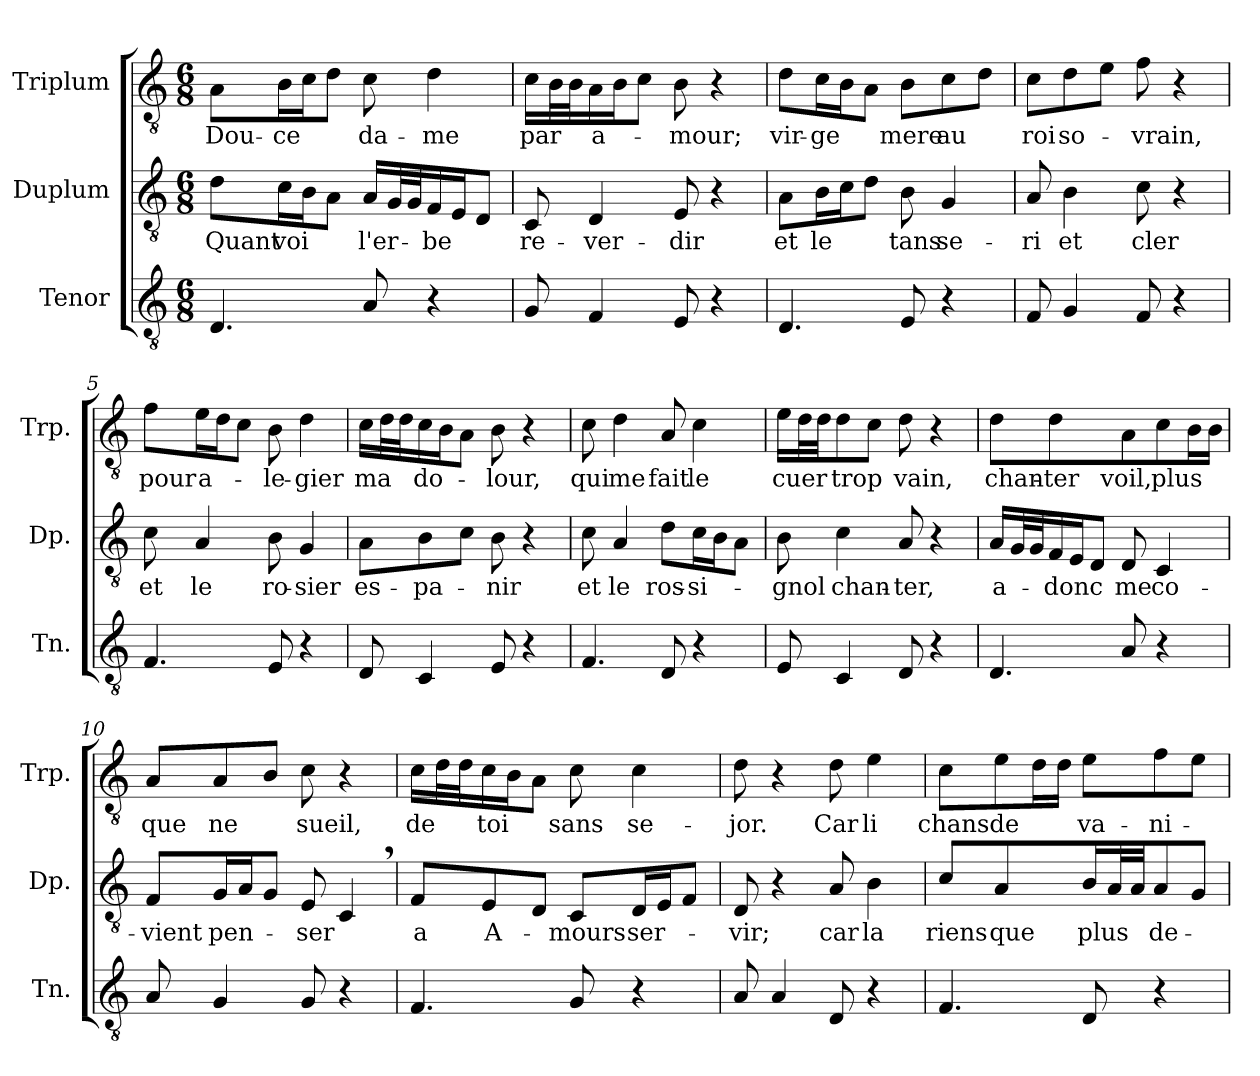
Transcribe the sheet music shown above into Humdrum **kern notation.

**kern	**kern	**text	**kern	**text
*part3	*part2	*part2	*part1	*part1
*staff3	*staff2	*staff2	*staff1	*staff1
*I"Tenor	*I"Duplum	*	*I"Triplum	*
*I'Tn.	*I'Dp.	*	*I'Trp.	*
*clefGv2	*clefGv2	*	*clefGv2	*
*k[]	*k[]	*	*k[]	*
*M6/8	*M6/8	*	*M6/8	*
=1	=1	=1	=1	=1
!	!	!LO:LY:b	!	!LO:LY:b
4.D/	8d\L	Quant	8A\L	Dou-
!	!	!LO:LY:b	!	!LO:LY:b
.	16c\L	voi	16B\L	-ce
.	16B\J	.	16c\J	.
.	8A\J	.	8d\J	.
!	!	!LO:LY:b	!	!LO:LY:b
8A/	16A/LL	l'er-	8c\	da-
*	*tremolo	*	*	*
.	32G/	.	.	.
.	32G/	.	.	.
*	*Xtremolo	*	*	*
!	!	!LO:LY:b	!	!LO:LY:b
4r	16F/	-be	4d\	-me
.	16E/J	.	.	.
.	8D/J	.	.	.
=2	=2	=2	=2	=2
!	!	!LO:LY:b	!	!LO:LY:b
8G/	8C/	re-	16c\LL	par
*	*	*	*tremolo	*
.	.	.	32B\	.
.	.	.	32B\	.
*	*	*	*Xtremolo	*
!	!	!LO:LY:b	!	!LO:LY:b
4F/	4D/	-ver-	16A\	a-
.	.	.	16B\J	.
.	.	.	8c\J	.
!	!	!LO:LY:b	!	!LO:LY:b
8E/	8E/	-dir	8B\	-mour;
4r	4r	.	4r	.
=3	=3	=3	=3	=3
!	!	!LO:LY:b	!	!LO:LY:b
4.D/	8A\L	et	8d\L	vir-
!	!	!LO:LY:b	!	!LO:LY:b
.	16B\L	le	16c\L	-ge
.	16c\J	.	16B\J	.
.	8d\J	.	8A\J	.
!	!	!LO:LY:b	!	!LO:LY:b
8E/	8B\	tans	8B\L	mere
!	!	!LO:LY:b	!	!LO:LY:b
4r	4G/	se-	8c\	au
.	.	.	8d\J	.
=4	=4	=4	=4	=4
!	!	!LO:LY:b	!	!LO:LY:b
8F/	8A/	-ri	8c\L	roi
!	!	!LO:LY:b	!	!LO:LY:b
4G/	4B\	et	8d\	so-
.	.	.	8e\J	.
!	!	!LO:LY:b	!	!LO:LY:b
8F/	8c\	cler	8f\	-vrain,
4r	4r	.	4r	.
=5	=5	=5	=5	=5
!	!	!LO:LY:b	!	!LO:LY:b
4.F/	8c\	et	8f\L	pour
!	!	!LO:LY:b	!	!LO:LY:b
.	4A/	le	16e\L	a-
.	.	.	16d\J	.
.	.	.	8c\J	.
!	!	!LO:LY:b	!	!LO:LY:b
8E/	8B\	ro-	8B\	-le-
!	!	!LO:LY:b	!	!LO:LY:b
4r	4G/	-sier	4d\	-gier
!!LO:LB:g=z
=6	=6	=6	=6	=6
!	!	!LO:LY:b	!	!LO:LY:b
8D/	8A\L	es-	16c\LL	ma
*	*	*	*tremolo	*
.	.	.	32d\	.
.	.	.	32d\	.
*	*	*	*Xtremolo	*
!	!	!LO:LY:b	!	!LO:LY:b
4C/	8B\	-pa-	16c\	do-
.	.	.	16B\J	.
.	8c\J	.	8A\J	.
!	!	!LO:LY:b	!	!LO:LY:b
8E/	8B\	-nir	8B\	-lour,
4r	4r	.	4r	.
=7	=7	=7	=7	=7
!	!	!LO:LY:b	!	!LO:LY:b
4.F/	8c\	et	8c\	qui
!	!	!LO:LY:b	!	!LO:LY:b
.	4A/	le	4d\	me
!	!	!LO:LY:b	!	!LO:LY:b
8D/	8d\L	ros-	8A/	fait
!	!	!LO:LY:b	!	!LO:LY:b
4r	16c\L	-si-	4c\	le
.	16B\J	.	.	.
.	8A\J	.	.	.
=8	=8	=8	=8	=8
!	!	!LO:LY:b	!	!LO:LY:b
8E/	8B\	-gnol	16e\LL	cuer
*	*	*	*tremolo	*
.	.	.	32d\	.
.	.	.	32d\JJJ	.
*	*	*	*Xtremolo	*
!	!	!LO:LY:b	!	!LO:LY:b
4C/	4c\	chan-	8d\	trop
.	.	.	8c\J	.
!	!	!LO:LY:b	!	!LO:LY:b
8D/	8A/	-ter,	8d\	vain,
4r	4r	.	4r	.
=9	=9	=9	=9	=9
!	!	!LO:LY:b	!	!LO:LY:b
4.D/	16A/LL	a-	8d\	chan-
*	*tremolo	*	*	*
.	32G/	.	.	.
.	32G/	.	.	.
*	*Xtremolo	*	*	*
!	!	!LO:LY:b	!	!LO:LY:b
.	16F/	-donc	4d\	-ter
.	16E/J	.	.	.
.	8D/J	.	.	.
!	!	!LO:LY:b	!	!LO:LY:b
8A/	8D/	me	8A\L	voil,
!	!	!LO:LY:b	!	!LO:LY:b
4r	4C/	co-	8c\	plus
*	*	*	*tremolo	*
.	.	.	16B\	.
.	.	.	16B\JJ	.
*	*	*	*Xtremolo	*
=10	=10	=10	=10	=10
!	!	!LO:LY:b	!	!LO:LY:b
8A/	8F/L	-vient	8A/L	que
!	!	!LO:LY:b	!	!LO:LY:b
4G/	16G/L	pen-	8A/	ne
.	16A/J	.	.	.
.	8G/J	.	8B/J	.
!	!	!LO:LY:b	!	!LO:LY:b
8G/	8E/	-ser	8c\	sueil,
4r	4C,/	.	4r	.
!!LO:LB:g=z
=11	=11	=11	=11	=11
!	!	!LO:LY:b	!	!LO:LY:b
4.F/	8F/L	a	16c\LL	de
*	*	*	*tremolo	*
.	.	.	32d\	.
.	.	.	32d\	.
*	*	*	*Xtremolo	*
!	!	!LO:LY:b	!	!LO:LY:b
.	8E/	A-	16c\	toi
.	.	.	16B\J	.
.	8D/J	.	8A\J	.
!	!	!LO:LY:b	!	!LO:LY:b
8G/	8C/L	-mours	8c\	sans
!	!	!LO:LY:b	!	!LO:LY:b
4r	16D/L	ser-	4c\	se-
.	16E/J	.	.	.
.	8F/J	.	.	.
=12	=12	=12	=12	=12
!	!	!LO:LY:b	!	!LO:LY:b
8A/	8D/	-vir;	8d\	-jor.
4A/	4r	.	4r	.
!	!	!LO:LY:b	!	!LO:LY:b
8D/	8A/	car	8d\	Car
!	!	!LO:LY:b	!	!LO:LY:b
4r	4B\	la	4e\	li
=13	=13	=13	=13	=13
!	!	!LO:LY:b	!	!LO:LY:b
4.F/	8c\	riens	8c\L	chans
!	!	!LO:LY:b	!	!LO:LY:b
.	4A/	que	8e\	de
*	*	*	*tremolo	*
.	.	.	16d\	.
.	.	.	16d\JJ	.
*	*	*	*Xtremolo	*
!	!	!LO:LY:b	!	!LO:LY:b
8D/	16B/LL	plus	8e\L	va-
*	*tremolo	*	*	*
.	32A/	.	.	.
.	32A/JJJ	.	.	.
*	*Xtremolo	*	*	*
!	!	!LO:LY:b	!	!LO:LY:b
4r	8A/	de-	8f\	-ni-
.	8G/J	.	8e\J	.
=	=	=	=	=
*-	*-	*-	*-	*-
